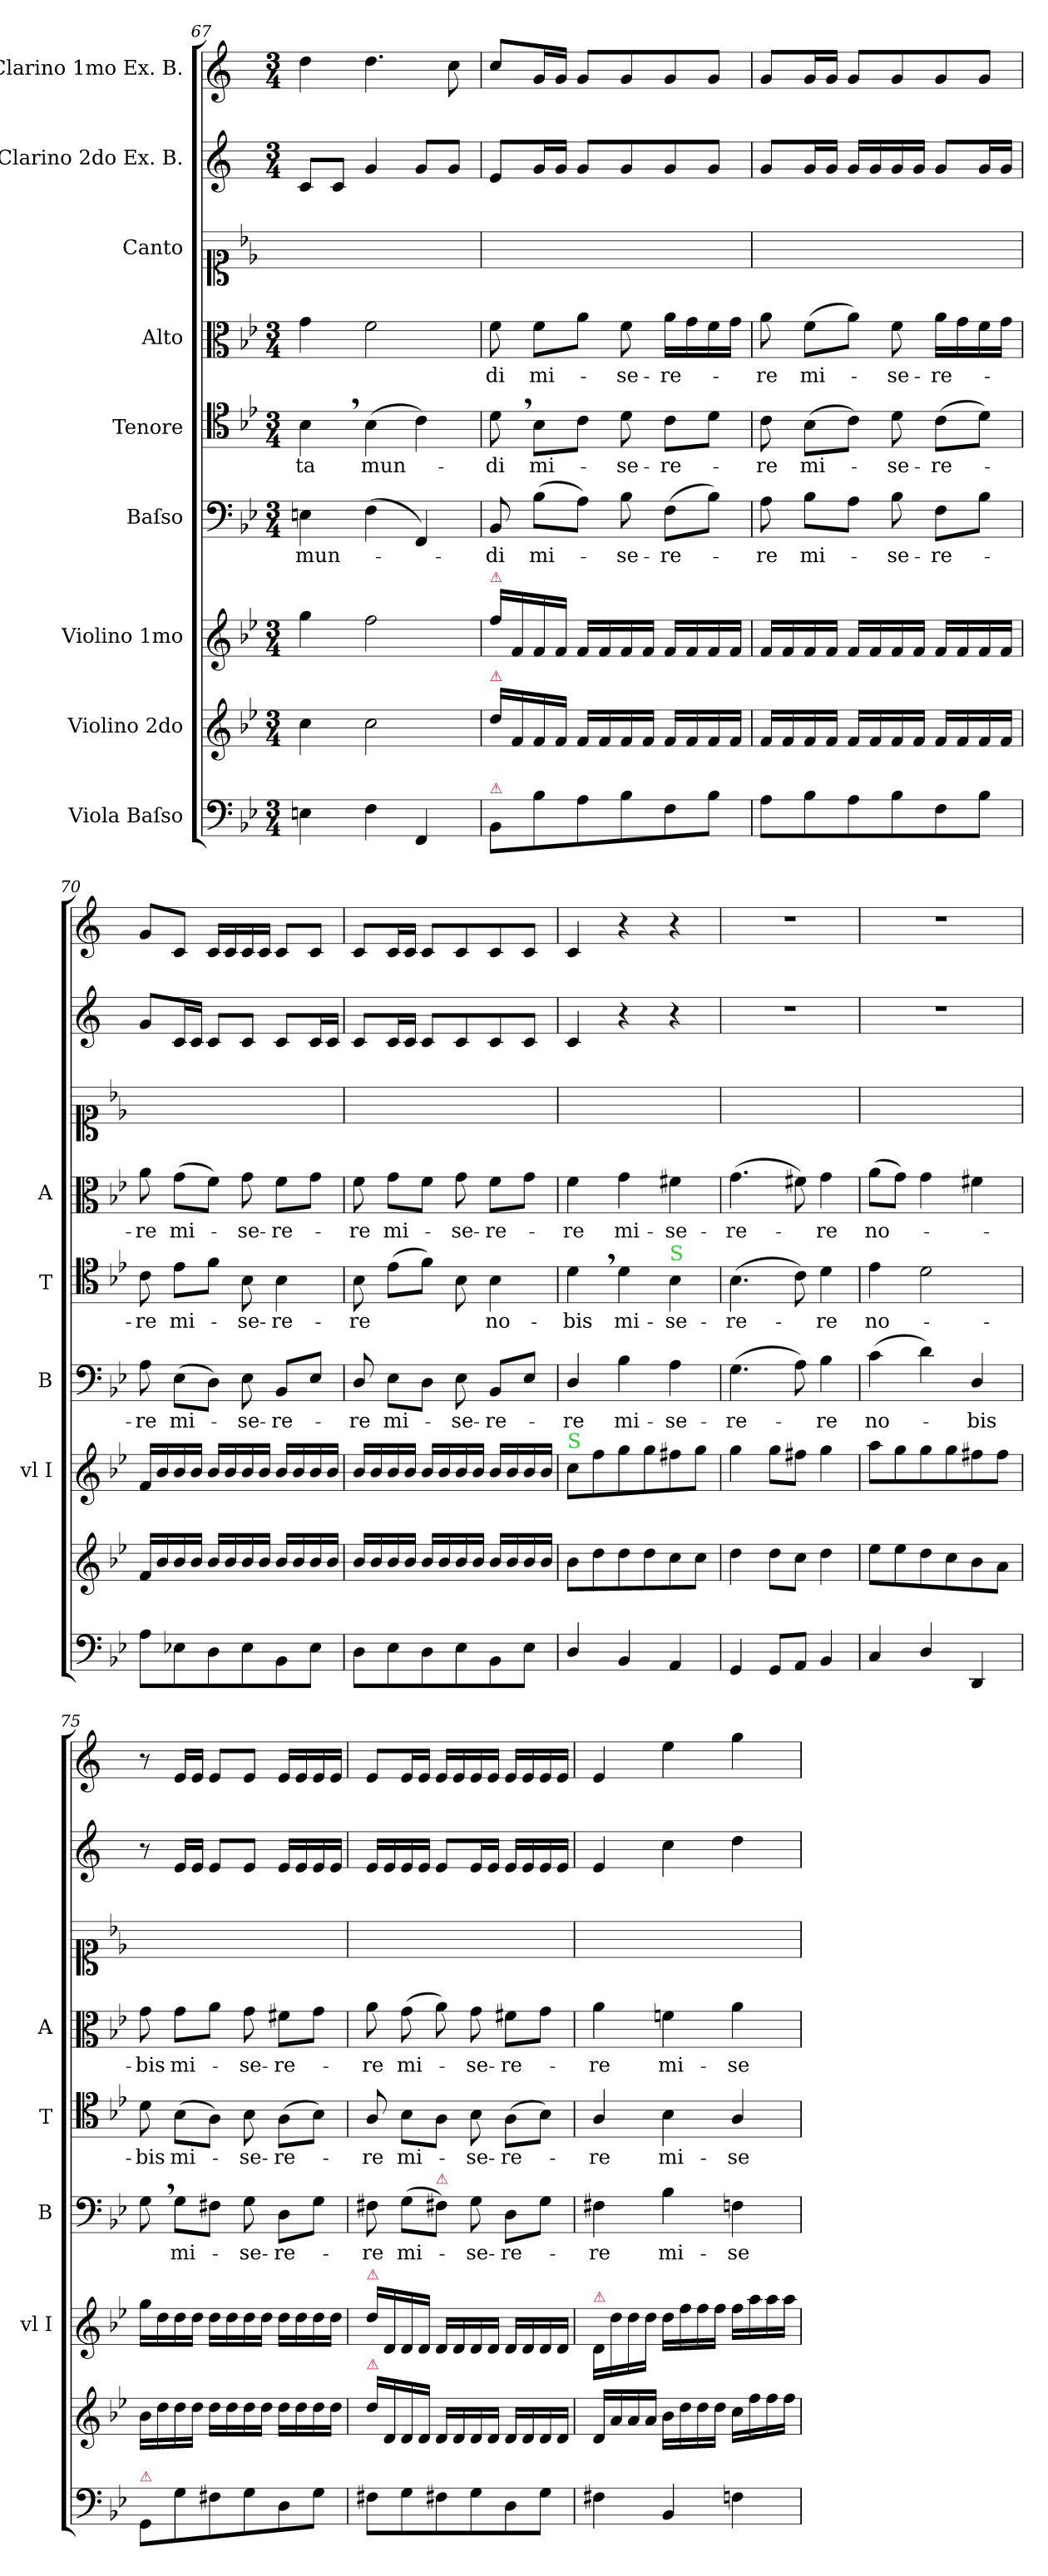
**kern	**kern	**kern	**kern	**text	**kern	**text	**kern	**text	**kern	**kern	**kern
*part9	*part8	*part7	*part6	*part6	*part5	*part5	*part4	*part4	*part3	*part2	*part1
*staff9	*staff8	*staff7	*staff6	*staff6	*staff5	*staff5	*staff4	*staff4	*staff3	*staff2	*staff1
*I"Viola Baſso	*I"Violino 2do	*I"Violino 1mo	*I"Baſso	*	*I"Tenore	*	*I"Alto	*	*I"Canto	*I"Clarino 2do Ex. B.	*I"Clarino 1mo Ex. B.
*	*	*I'vl I	*I'B	*	*I'T	*	*I'A	*	*	*	*
*clefF4	*clefG2	*clefG2	*clefF4	*	*clefC4	*	*clefC3	*	*clefC1	*clefG2	*clefG2
*	*	*	*	*	*	*	*	*	*	*ITrd1c2	*ITrd1c2
*k[b-e-]	*k[b-e-]	*k[b-e-]	*k[b-e-]	*	*k[b-e-]	*	*k[b-e-]	*	*k[b-e-]	*k[b-e-]	*k[b-e-]
*M3/4	*M3/4	*M3/4	*M3/4	*	*M3/4	*	*M3/4	*	*	*M3/4	*M3/4
=67	=67	=67	=67	=67	=67	=67	=67	=67	=67	=67	=67
4En\	4cc\	4gg\	4En\	mun-	4B-,<\	-ta	4g\	.	2.ryy	8B-/L	4cc\
.	.	.	.	.	.	.	.	.	.	8B-/J	.
4F\	2cc\	2ff\	(4F\	.	(4B-\	mun-	2f\	.	.	4f/	4.cc\
4FF/	.	.	4FF/)	.	4c\)	.	.	.	.	8f/L	.
.	.	.	.	.	.	.	.	.	.	8f/J	8b-\
=68	=68	=68	=68	=68	=68	=68	=68	=68	=68	=68	=68
!	!	!LO:TX:a:color=crimson:t=⚠	!	!	!	!	!	!	!	!	!
!	!LO:TX:a:color=crimson:t=⚠	!	!	!	!	!	!	!	!	!	!
!LO:TX:a:color=crimson:t=⚠	!	!	!	!	!	!	!	!	!	!	!
8BB-/L	16dd\LL	16ff\LL	8BB-/	-di	8d,<\	-di	8f\	-di	2.ryy	8d/L	8b-/L
.	16f/	16f/	.	.	.	.	.	.	.	.	.
8B-\	16f/	16f/	(8B-\L	mi-	8B-\L	mi-	8f\L	mi-	.	16f/L	16f/L
.	16f/JJ	16f/JJ	.	.	.	.	.	.	.	16f/JJ	16f/JJ
8A\	16f/LL	16f/LL	8A\J)	.	8c\J	.	8a\J	.	.	8f/L	8f/L
.	16f/	16f/	.	.	.	.	.	.	.	.	.
8B-\	16f/	16f/	8B-\	-se-	8d\	-se-	8f\	-se-	.	8f/	8f/
.	16f/JJ	16f/JJ	.	.	.	.	.	.	.	.	.
8F\	16f/LL	16f/LL	(8F\L	-re-	8c\L	-re-	16a\LL	-re-	.	8f/	8f/
.	16f/	16f/	.	.	.	.	16g\	.	.	.	.
8B-\J	16f/	16f/	8B-\J)	.	8d\J	.	16f\	.	.	8f/J	8f/J
.	16f/JJ	16f/JJ	.	.	.	.	16g\JJ	.	.	.	.
=69	=69	=69	=69	=69	=69	=69	=69	=69	=69	=69	=69
8A\L	16f/LL	16f/LL	8A\	-re	8c\	-re	8a\	-re	2.ryy	8f/L	8f/L
.	16f/	16f/	.	.	.	.	.	.	.	.	.
8B-\	16f/	16f/	8B-\L	mi-	(8B-\L	mi-	(8f\L	mi-	.	16f/L	16f/L
.	16f/JJ	16f/JJ	.	.	.	.	.	.	.	16f/JJ	16f/JJ
8A\	16f/LL	16f/LL	8A\J	.	8c\J)	.	8a\J)	.	.	16f/LL	8f/L
.	16f/	16f/	.	.	.	.	.	.	.	16f/	.
8B-\	16f/	16f/	8B-\	-se-	8d\	-se-	8f\	-se-	.	16f/	8f/
.	16f/JJ	16f/JJ	.	.	.	.	.	.	.	16f/JJ	.
8F\	16f/LL	16f/LL	8F\L	-re-	(8c\L	-re-	16a\LL	-re-	.	8f/L	8f/
.	16f/	16f/	.	.	.	.	16g\	.	.	.	.
8B-\J	16f/	16f/	8B-\J	.	8d\J)	.	16f\	.	.	16f/L	8f/J
.	16f/JJ	16f/JJ	.	.	.	.	16g\JJ	.	.	16f/JJ	.
=70	=70	=70	=70	=70	=70	=70	=70	=70	=70	=70	=70
8A\L	16f/LL	16f/LL	8A\	-re	8c\	-re	8a\	-re	2.ryy	8f/L	8f/L
.	16b-/	16b-/	.	.	.	.	.	.	.	.	.
!	!	!	!	!LO:LY:i	!	!	!	!	!	!	!
8E-X\	16b-/	16b-/	(8E-\L	mi-	8e-\L	mi-	(8g\L	mi-	.	16B-/L	8B-/J
.	16b-/JJ	16b-/JJ	.	.	.	.	.	.	.	16B-/JJ	.
8D\	16b-/LL	16b-/LL	8D\J)	.	8f\J	.	8f\J)	.	.	8B-/L	16B-/LL
.	16b-/	16b-/	.	.	.	.	.	.	.	.	16B-/
!	!	!	!	!LO:LY:i	!	!	!	!	!	!	!
8E-\	16b-/	16b-/	8E-\	-se-	8B-\	-se-	8g\	-se-	.	8B-/J	16B-/
.	16b-/JJ	16b-/JJ	.	.	.	.	.	.	.	.	16B-/JJ
!	!	!	!	!LO:LY:i	!	!	!	!	!	!	!
8BB-\	16b-/LL	16b-/LL	8BB-/L	-re-	4B-\	-re-	8f\L	-re-	.	8B-/L	8B-/L
.	16b-/	16b-/	.	.	.	.	.	.	.	.	.
8E-\J	16b-/	16b-/	8E-/J	.	.	.	8g\J	.	.	16B-/L	8B-/J
.	16b-/JJ	16b-/JJ	.	.	.	.	.	.	.	16B-/JJ	.
=71	=71	=71	=71	=71	=71	=71	=71	=71	=71	=71	=71
!	!	!	!	!LO:LY:i	!	!	!	!	!	!	!
8D\L	16b-/LL	16b-/LL	8D/	-re	8B-\	-re	8f\	-re	2.ryy	8B-/L	8B-/L
.	16b-/	16b-/	.	.	.	.	.	.	.	.	.
!	!	!	!	!LO:LY:i	!	!	!	!LO:LY:i	!	!	!
8E-\	16b-/	16b-/	8E-\L	mi-	(8e-\L	.	8g\L	mi-	.	16B-/L	16B-/L
.	16b-/JJ	16b-/JJ	.	.	.	.	.	.	.	16B-/JJ	16B-/JJ
8D\	16b-/LL	16b-/LL	8D\J	.	8f\J)	.	8f\J	.	.	8B-/L	8B-/L
.	16b-/	16b-/	.	.	.	.	.	.	.	.	.
!	!	!	!	!LO:LY:i	!	!	!	!LO:LY:i	!	!	!
8E-\	16b-/	16b-/	8E-\	-se-	8B-\	.	8g\	-se-	.	8B-/	8B-/
.	16b-/JJ	16b-/JJ	.	.	.	.	.	.	.	.	.
!	!	!	!	!LO:LY:i	!	!	!	!LO:LY:i	!	!	!
8BB-\	16b-/LL	16b-/LL	8BB-/L	-re-	4B-\	no-	8f\L	-re-	.	8B-/	8B-/
.	16b-/	16b-/	.	.	.	.	.	.	.	.	.
8E-\J	16b-/	16b-/	8E-/J	.	.	.	8g\J	.	.	8B-/J	8B-/J
.	16b-/JJ	16b-/JJ	.	.	.	.	.	.	.	.	.
=72	=72	=72	=72	=72	=72	=72	=72	=72	=72	=72	=72
!	!	!LO:TX:a:color=limegreen:t=S	!	!	!	!	!	!	!	!	!
!	!	!	!	!LO:LY:i	!	!	!	!LO:LY:i	!	!	!
4D/	8b-\L	8cc\L	4D/	-re	4d,<\	-bis	4f\	-re	2.ryy	4B-/	4B-/
.	8dd\	8ff\	.	.	.	.	.	.	.	.	.
4BB-/	8dd\	8gg\	4B-\	mi-	4d\	mi-	4g\	mi-	.	4r	4r
.	8dd\	8gg\	.	.	.	.	.	.	.	.	.
!	!	!	!	!	!LO:TX:a:color=limegreen:t=S	!	!	!	!	!	!
4AA/	8cc\	8ff#X\	4A\	-se-	4B-\	-se-	4f#X\	-se-	.	4r	4r
.	8cc\J	8gg\J	.	.	.	.	.	.	.	.	.
=73	=73	=73	=73	=73	=73	=73	=73	=73	=73	=73	=73
4GG/	4dd\	4gg\	(4.G\	-re-	(4.B-\	-re-	(4.g\	-re-	2.ryy	2.r	2.r
8GG/L	8dd\L	8gg\L	.	.	.	.	.	.	.	.	.
8AA/J	8cc\J	8ff#X\J	8A\)	.	8c\)	.	8f#X\)	.	.	.	.
4BB-/	4dd\	4gg\	4B-\	-re	4d\	-re	4g\	-re	.	.	.
=74	=74	=74	=74	=74	=74	=74	=74	=74	=74	=74	=74
4C/	8ee-\L	8aa\L	(4c\	no-	4e-\	no-	(8a\L	no-	2.ryy	2.r	2.r
.	8ee-\	8gg\	.	.	.	.	8g\J)	.	.	.	.
4D/	8dd\	8gg\	4d\)	.	2d\	.	4g\	.	.	.	.
.	8cc\	8gg\	.	.	.	.	.	.	.	.	.
4DD/	8b-\	8ff#X\	4D/	-bis	.	.	4f#X\	.	.	.	.
.	8a\J	8ff#\J	.	.	.	.	.	.	.	.	.
=75	=75	=75	=75	=75	=75	=75	=75	=75	=75	=75	=75
!LO:TX:a:color=crimson:t=⚠	!	!	!	!	!	!	!	!	!	!	!
8GG/L	16b-\LL	16gg\LL	8G,<\	.	8d\	-bis	8g\	-bis	2.ryy	8r	8r
.	16dd\	16dd\	.	.	.	.	.	.	.	.	.
8G\	16dd\	16dd\	8G\L	mi-	(8B-\L	mi-	8g\L	mi-	.	16d/LL	16d/LL
.	16dd\JJ	16dd\JJ	.	.	.	.	.	.	.	16d/JJ	16d/JJ
8F#X\	16dd\LL	16dd\LL	8F#X\J	.	8A\J)	.	8a\J	.	.	8d/L	8d/L
.	16dd\	16dd\	.	.	.	.	.	.	.	.	.
8G\	16dd\	16dd\	8G\	-se-	8B-\	-se-	8g\	-se-	.	8d/J	8d/J
.	16dd\JJ	16dd\JJ	.	.	.	.	.	.	.	.	.
8D\	16dd\LL	16dd\LL	8D\L	-re-	(8A\L	-re-	8f#X\L	-re-	.	16d/LL	16d/LL
.	16dd\	16dd\	.	.	.	.	.	.	.	16d/	16d/
8G\J	16dd\	16dd\	8G\J	.	8B-\J)	.	8g\J	.	.	16d/	16d/
.	16dd\JJ	16dd\JJ	.	.	.	.	.	.	.	16d/JJ	16d/JJ
=76	=76	=76	=76	=76	=76	=76	=76	=76	=76	=76	=76
!	!	!LO:TX:a:color=crimson:t=⚠	!	!	!	!	!	!	!	!	!
!	!LO:TX:a:color=crimson:t=⚠	!	!	!	!	!	!	!	!	!	!
8F#X\L	16dd\LL	16dd\LL	8F#X\	-re	8A/	-re	8a\	-re	2.ryy	16d/LL	8d/L
.	16d/	16d/	.	.	.	.	.	.	.	16d/	.
8G\	16d/	16d/	(8G\L	mi-	8B-\L	mi-	(8g\	mi-	.	16d/	16d/L
.	16d/JJ	16d/JJ	.	.	.	.	.	.	.	16d/JJ	16d/JJ
!	!	!	!LO:TX:a:color=crimson:t=⚠	!	!	!	!	!	!	!	!
8F#X\	16d/LL	16d/LL	8F#X\J)	.	8A\J	.	8a\)	.	.	8d/L	16d/LL
.	16d/	16d/	.	.	.	.	.	.	.	.	16d/
8G\	16d/	16d/	8G\	-se-	8B-\	-se-	8g\	-se-	.	16d/L	16d/
.	16d/JJ	16d/JJ	.	.	.	.	.	.	.	16d/JJ	16d/JJ
8D\	16d/LL	16d/LL	8D\L	-re-	(8A\L	-re-	8f#X\L	-re-	.	16d/LL	16d/LL
.	16d/	16d/	.	.	.	.	.	.	.	16d/	16d/
8G\J	16d/	16d/	8G\J	.	8B-\J)	.	8g\J	.	.	16d/	16d/
.	16d/JJ	16d/JJ	.	.	.	.	.	.	.	16d/JJ	16d/JJ
=77	=77	=77	=77	=77	=77	=77	=77	=77	=77	=77	=77
!	!	!LO:TX:a:color=crimson:t=⚠	!	!	!	!	!	!	!	!	!
4F#X\	16d/LL	16d/LL	4F#X\	-re	4A/	-re	4a\	-re	2.ryy	4d/	4d/
.	16a/	16dd\	.	.	.	.	.	.	.	.	.
.	16a/	16dd\	.	.	.	.	.	.	.	.	.
.	16a/JJ	16dd\JJ	.	.	.	.	.	.	.	.	.
4BB-/	16b-\LL	16dd\LL	4B-\	mi-	4B-\	mi-	4fn\	mi-	.	4b-\	4dd\
.	16dd\	16ff\	.	.	.	.	.	.	.	.	.
.	16dd\	16ff\	.	.	.	.	.	.	.	.	.
.	16dd\JJ	16ff\JJ	.	.	.	.	.	.	.	.	.
4Fn\	16cc\LL	16ff\LL	4Fn\	-se-	4A/	-se-	4a\	-se-	.	4cc\	4ff\
.	16ff\	16aa\	.	.	.	.	.	.	.	.	.
.	16ff\	16aa\	.	.	.	.	.	.	.	.	.
.	16ff\JJ	16aa\JJ	.	.	.	.	.	.	.	.	.
=	=	=	=	=	=	=	=	=	=	=	=
*-	*-	*-	*-	*-	*-	*-	*-	*-	*-	*-	*-
